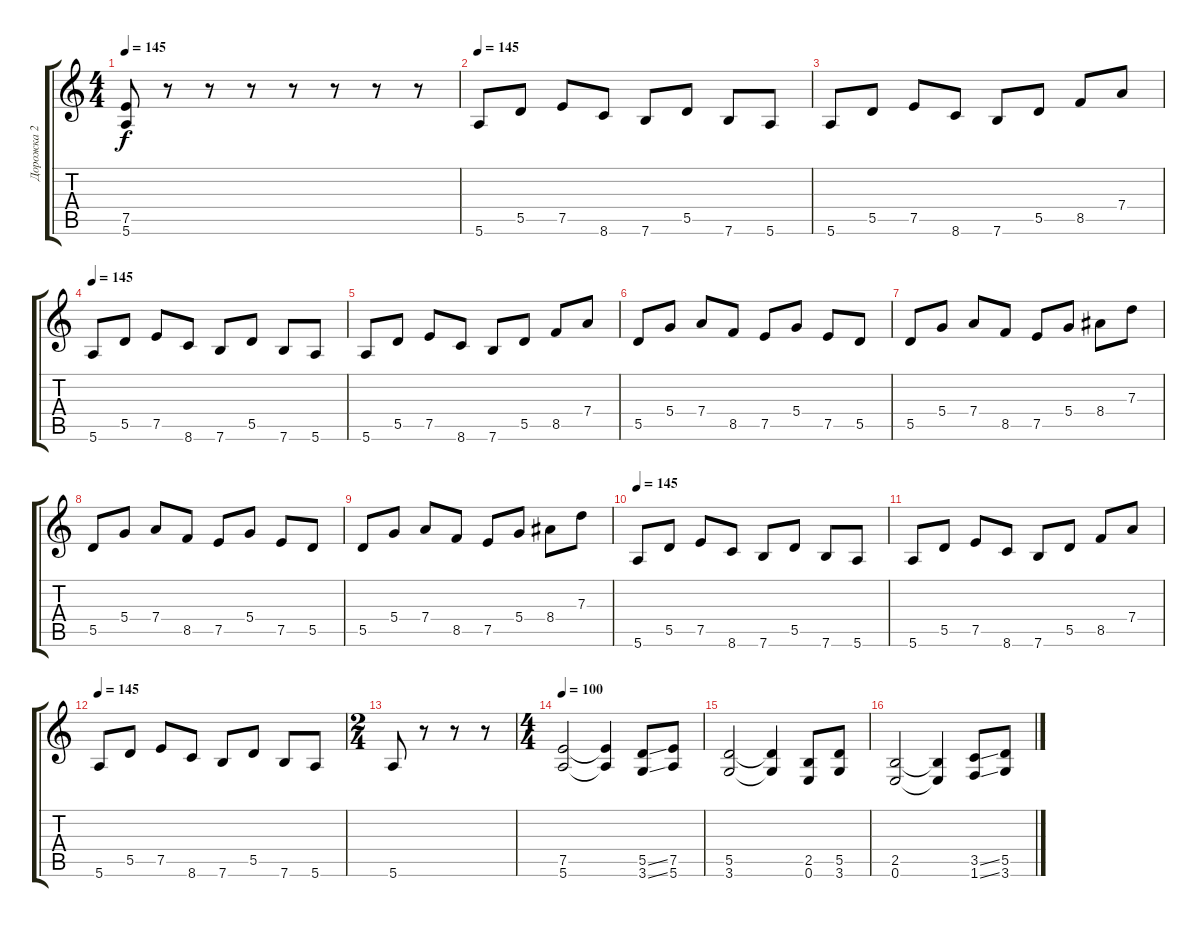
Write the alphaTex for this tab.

\track ("Дорожка 2" "Дорожка 2") {instrument distortionguitar}
\staff {score tabs}
\tuning (E4 B3 G3 D3 A2 E2) {hide}
\ts (4 4)
\tempo 145
\clef g2
\ks c
(7.5 5.6).8{dy f} r.8 r.8 r.8 r.8 r.8 r.8 r.8 |
\tempo 145
5.6.8 5.5.8 7.5.8 8.6.8 7.6.8 5.5.8 7.6.8 5.6.8 |
5.6.8 5.5.8 7.5.8 8.6.8 7.6.8 5.5.8 8.5.8 7.4.8 |
\tempo 145
5.6.8 5.5.8 7.5.8 8.6.8 7.6.8 5.5.8 7.6.8 5.6.8 |
5.6.8 5.5.8 7.5.8 8.6.8 7.6.8 5.5.8 8.5.8 7.4.8 |
5.5.8 5.4.8 7.4.8 8.5.8 7.5.8 5.4.8 7.5.8 5.5.8 |
5.5.8 5.4.8 7.4.8 8.5.8 7.5.8 5.4.8 8.4.8 7.3.8 |
5.5.8 5.4.8 7.4.8 8.5.8 7.5.8 5.4.8 7.5.8 5.5.8 |
5.5.8 5.4.8 7.4.8 8.5.8 7.5.8 5.4.8 8.4.8 7.3.8 |
\tempo 145
5.6.8 5.5.8 7.5.8 8.6.8 7.6.8 5.5.8 7.6.8 5.6.8 |
5.6.8 5.5.8 7.5.8 8.6.8 7.6.8 5.5.8 8.5.8 7.4.8 |
\tempo 145
5.6.8 5.5.8 7.5.8 8.6.8 7.6.8 5.5.8 7.6.8 5.6.8 |
\ts (2 4)
5.6.8 r.8 r.8 r.8 |
\ts (4 4)
\tempo 100
(7.5 5.6).2 (7.5{t} 5.6{t}).4 (5.5{ss} 3.6{ss}).8 (7.5 5.6).8 |
(5.5 3.6).2 (5.5{t} 3.6{t}).4 (2.5 0.6).8 (5.5 3.6).8 |
(2.5 0.6).2 (2.5{t} 0.6{t}).4 (3.5{ss} 1.6{ss}).8 (5.5 3.6).8
